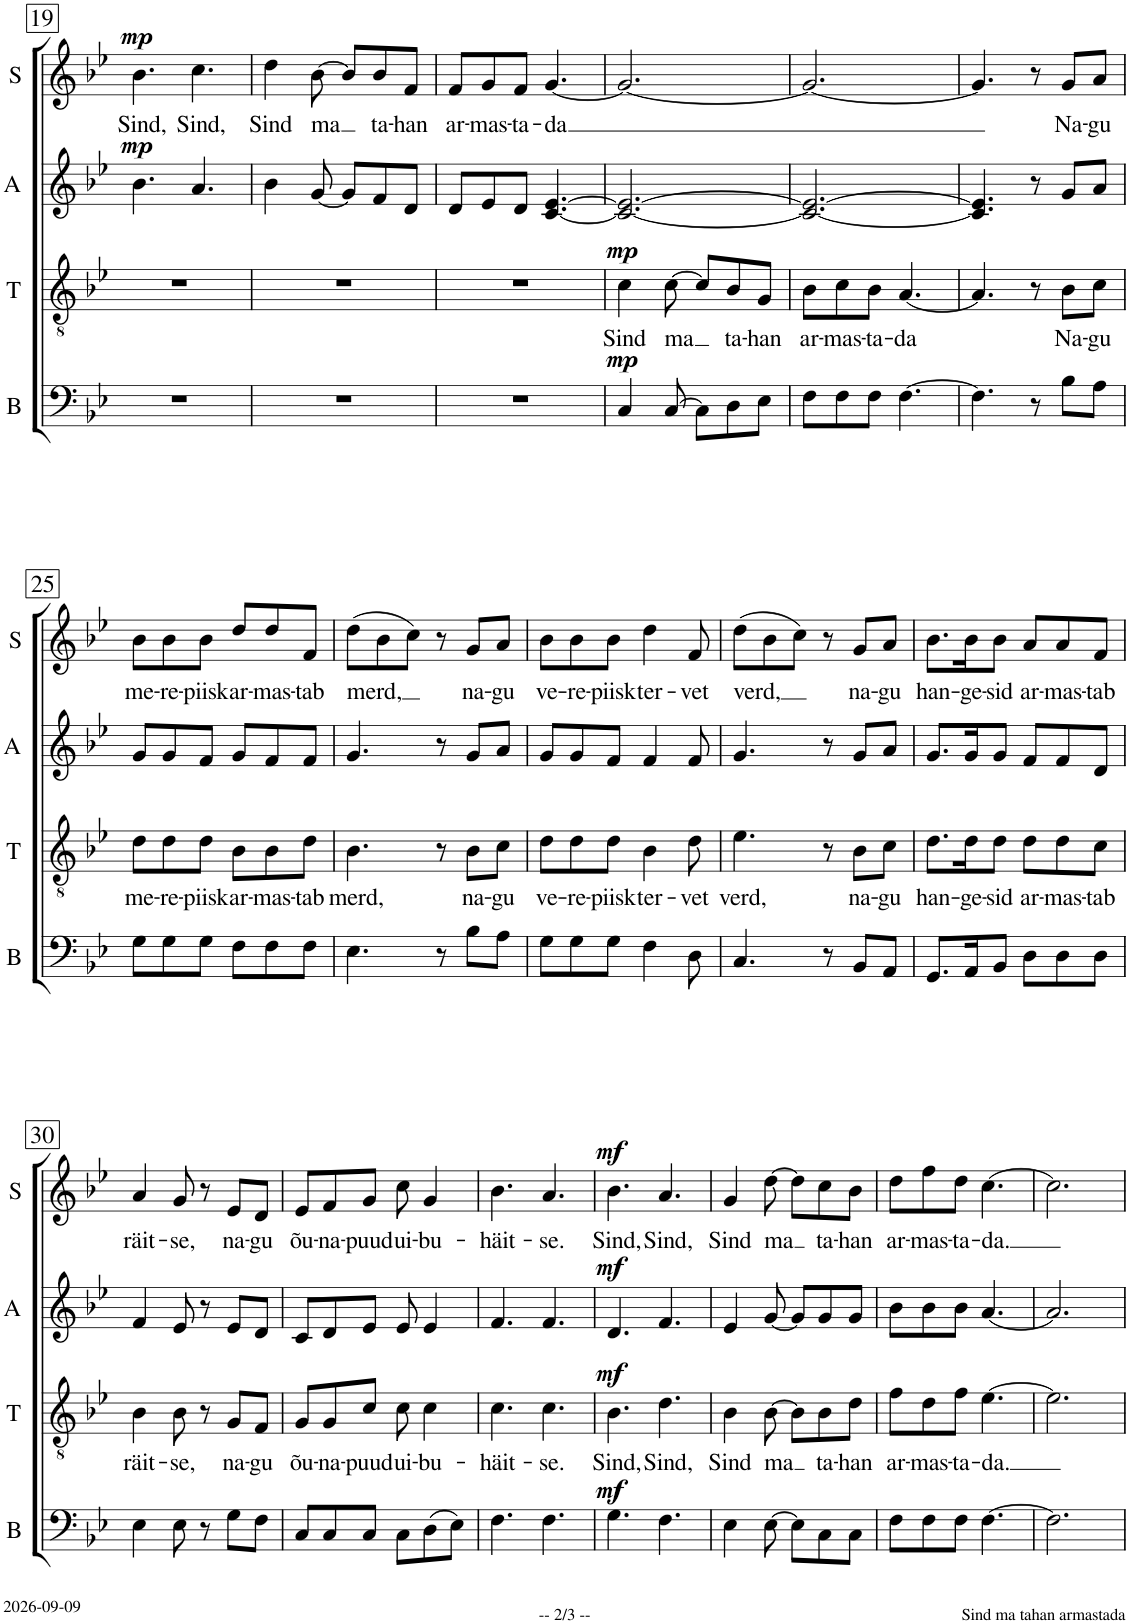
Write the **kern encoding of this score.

**kern	**dynam	**kern	**text	**dynam	**kern	**dynam	**kern	**text	**dynam
*part4	*part4	*part3	*part3	*part3	*part2	*part2	*part1	*part1	*part1
*staff4	*staff4	*staff3	*staff3	*staff3	*staff2	*staff2	*staff1	*staff1	*staff1
*I"B	*	*I"T	*	*	*I"A	*	*I"S	*	*
*I'B	*	*I'T	*	*	*I'A	*	*I'S	*	*
!!LO:PB:g=z
*clefF4	*	*clefGv2	*	*	*clefG2	*	*clefG2	*	*
*	*	*	*	*	*Trd1c2	*	*	*	*
*k[b-e-]	*	*k[b-e-]	*	*	*k[b-e-]	*	*k[b-e-]	*	*
*M6/8	*	*M6/8	*	*	*M6/8	*	*M6/8	*	*
=19	=19	=19	=19	=19	=19	=19	=19	=19	=19
!	!	!	!	!	!	!LO:DY:a	!	!LO:LY:b	!LO:DY:a
2.r	.	2.r	.	.	4.b-\	mp	4.b-\	Sind,	mp
!	!	!	!	!	!	!	!	!LO:LY:b	!
.	.	.	.	.	4.a/	.	4.cc\	Sind,	.
=20	=20	=20	=20	=20	=20	=20	=20	=20	=20
!	!	!	!	!	!	!	!	!LO:LY:b	!
2.r	.	2.r	.	.	4b-\	.	4dd\	Sind	.
!	!	!	!	!	!	!	!	!LO:LY:b	!
.	.	.	.	.	[8g/	.	[8b-\	ma	.
.	.	.	.	.	8g/L]	.	8b-/L]	.	.
!	!	!	!	!	!	!	!	!LO:LY:b	!
.	.	.	.	.	8f/	.	8b-/	ta-	.
!	!	!	!	!	!	!	!	!LO:LY:b	!
.	.	.	.	.	8d/J	.	8f/J	-han	.
=21	=21	=21	=21	=21	=21	=21	=21	=21	=21
!	!	!	!	!	!	!	!	!LO:LY:b	!
2.r	.	2.r	.	.	8d/L	.	8f/L	ar-	.
!	!	!	!	!	!	!	!	!LO:LY:b	!
.	.	.	.	.	8e-/	.	8g/	-mas-	.
!	!	!	!	!	!	!	!	!LO:LY:b	!
.	.	.	.	.	8d/J	.	8f/J	-ta-	.
!	!	!	!	!	!	!	!	!LO:LY:b	!
.	.	.	.	.	[4.c/ [4.e-/	.	[4.g/	-da	.
=22	=22	=22	=22	=22	=22	=22	=22	=22	=22
!	!LO:DY:a	!	!LO:LY:b	!LO:DY:a	!	!	!	!	!
4C/	mp	4c\	Sind	mp	2.c/_ 2.e-/_	.	2.g/_	.	.
!	!	!	!LO:LY:b	!	!	!	!	!	!
[8C/	.	[8c\	ma	.	.	.	.	.	.
8C\L]	.	8c/L]	.	.	.	.	.	.	.
!	!	!	!LO:LY:b	!	!	!	!	!	!
8D\	.	8B-/	ta-	.	.	.	.	.	.
!	!	!	!LO:LY:b	!	!	!	!	!	!
8E-\J	.	8G/J	-han	.	.	.	.	.	.
=23	=23	=23	=23	=23	=23	=23	=23	=23	=23
!	!	!	!LO:LY:b	!	!	!	!	!	!
8F\L	.	8B-\L	ar-	.	2.c/_ 2.e-/_	.	2.g/_	.	.
!	!	!	!LO:LY:b	!	!	!	!	!	!
8F\	.	8c\	-mas-	.	.	.	.	.	.
!	!	!	!LO:LY:b	!	!	!	!	!	!
8F\J	.	8B-\J	-ta-	.	.	.	.	.	.
!	!	!	!LO:LY:b	!	!	!	!	!	!
[4.F\	.	[4.A/	-da	.	.	.	.	.	.
=24	=24	=24	=24	=24	=24	=24	=24	=24	=24
4.F\]	.	4.A/]	.	.	4.c/] 4.e-/]	.	4.g/]	.	.
8r	.	8r	.	.	8r	.	8r	.	.
!	!	!	!LO:LY:b	!	!	!	!	!LO:LY:b	!
8B-\L	.	8B-\L	Na-	.	8g/L	.	8g/L	Na-	.
!	!	!	!LO:LY:b	!	!	!	!	!LO:LY:b	!
8A\J	.	8c\J	-gu	.	8a/J	.	8a/J	-gu	.
!!LO:LB:g=z
=25	=25	=25	=25	=25	=25	=25	=25	=25	=25
!	!	!	!LO:LY:b	!	!	!	!	!LO:LY:b	!
8G\L	.	8d\L	me-	.	8g/L	.	8b-\L	me-	.
!	!	!	!LO:LY:b	!	!	!	!	!LO:LY:b	!
8G\	.	8d\	-re-	.	8g/	.	8b-\	-re-	.
!	!	!	!LO:LY:b	!	!	!	!	!LO:LY:b	!
8G\J	.	8d\J	-piisk	.	8f/J	.	8b-\J	-piisk	.
!	!	!	!LO:LY:b	!	!	!	!	!LO:LY:b	!
8F\L	.	8B-\L	ar-	.	8g/L	.	8dd/L	ar-	.
!	!	!	!LO:LY:b	!	!	!	!	!LO:LY:b	!
8F\	.	8B-\	-mas-	.	8f/	.	8dd/	-mas-	.
!	!	!	!LO:LY:b	!	!	!	!	!LO:LY:b	!
8F\J	.	8d\J	-tab	.	8f/J	.	8f/J	-tab	.
=26	=26	=26	=26	=26	=26	=26	=26	=26	=26
!	!	!	!LO:LY:b	!	!	!	!	!LO:LY:b	!
4.E-\	.	4.B-\	merd,	.	4.g/	.	(8dd\L	merd,	.
.	.	.	.	.	.	.	8b-\	.	.
.	.	.	.	.	.	.	8cc\J)	.	.
8r	.	8r	.	.	8r	.	8r	.	.
!	!	!	!LO:LY:b	!	!	!	!	!LO:LY:b	!
8B-\L	.	8B-\L	na-	.	8g/L	.	8g/L	na-	.
!	!	!	!LO:LY:b	!	!	!	!	!LO:LY:b	!
8A\J	.	8c\J	-gu	.	8a/J	.	8a/J	-gu	.
=27	=27	=27	=27	=27	=27	=27	=27	=27	=27
!	!	!	!LO:LY:b	!	!	!	!	!LO:LY:b	!
8G\L	.	8d\L	ve-	.	8g/L	.	8b-\L	ve-	.
!	!	!	!LO:LY:b	!	!	!	!	!LO:LY:b	!
8G\	.	8d\	-re-	.	8g/	.	8b-\	-re-	.
!	!	!	!LO:LY:b	!	!	!	!	!LO:LY:b	!
8G\J	.	8d\J	-piisk	.	8f/J	.	8b-\J	-piisk	.
!	!	!	!LO:LY:b	!	!	!	!	!LO:LY:b	!
4F\	.	4B-\	ter-	.	4f/	.	4dd\	ter-	.
!	!	!	!LO:LY:b	!	!	!	!	!LO:LY:b	!
8D\	.	8d\	-vet	.	8f/	.	8f/	-vet	.
=28	=28	=28	=28	=28	=28	=28	=28	=28	=28
!	!	!	!LO:LY:b	!	!	!	!	!LO:LY:b	!
4.C/	.	4.e-\	verd,	.	4.g/	.	(8dd\L	verd,	.
.	.	.	.	.	.	.	8b-\	.	.
.	.	.	.	.	.	.	8cc\J)	.	.
8r	.	8r	.	.	8r	.	8r	.	.
!	!	!	!LO:LY:b	!	!	!	!	!LO:LY:b	!
8BB-/L	.	8B-\L	na-	.	8g/L	.	8g/L	na-	.
!	!	!	!LO:LY:b	!	!	!	!	!LO:LY:b	!
8AA/J	.	8c\J	-gu	.	8a/J	.	8a/J	-gu	.
=29	=29	=29	=29	=29	=29	=29	=29	=29	=29
!	!	!	!LO:LY:b	!	!	!	!	!LO:LY:b	!
8.GG/L	.	8.d\L	han-	.	8.g/L	.	8.b-\L	han-	.
!	!	!	!LO:LY:b	!	!	!	!	!LO:LY:b	!
16AA/K	.	16d\K	-ge-	.	16g/K	.	16b-\K	-ge-	.
!	!	!	!LO:LY:b	!	!	!	!	!LO:LY:b	!
8BB-/J	.	8d\J	-sid	.	8g/J	.	8b-\J	-sid	.
!	!	!	!LO:LY:b	!	!	!	!	!LO:LY:b	!
8D\L	.	8d\L	ar-	.	8f/L	.	8a/L	ar-	.
!	!	!	!LO:LY:b	!	!	!	!	!LO:LY:b	!
8D\	.	8d\	-mas-	.	8f/	.	8a/	-mas-	.
!	!	!	!LO:LY:b	!	!	!	!	!LO:LY:b	!
8D\J	.	8c\J	-tab	.	8d/J	.	8f/J	-tab	.
!!LO:LB:g=z
=30	=30	=30	=30	=30	=30	=30	=30	=30	=30
!	!	!	!LO:LY:b	!	!	!	!	!LO:LY:b	!
4E-\	.	4B-\	räit-	.	4f/	.	4a/	räit-	.
!	!	!	!LO:LY:b	!	!	!	!	!LO:LY:b	!
8E-\	.	8B-\	-se,	.	8e-/	.	8g/	-se,	.
8r	.	8r	.	.	8r	.	8r	.	.
!	!	!	!LO:LY:b	!	!	!	!	!LO:LY:b	!
8G\L	.	8G/L	na-	.	8e-/L	.	8e-/L	na-	.
!	!	!	!LO:LY:b	!	!	!	!	!LO:LY:b	!
8F\J	.	8F/J	-gu	.	8d/J	.	8d/J	-gu	.
=31	=31	=31	=31	=31	=31	=31	=31	=31	=31
!	!	!	!LO:LY:b	!	!	!	!	!LO:LY:b	!
8C/L	.	8G/L	õu-	.	8c/L	.	8e-/L	õu-	.
!	!	!	!LO:LY:b	!	!	!	!	!LO:LY:b	!
8C/	.	8G/	-na-	.	8d/	.	8f/	-na-	.
!	!	!	!LO:LY:b	!	!	!	!	!LO:LY:b	!
8C/J	.	8c/J	-puud	.	8e-/J	.	8g/J	-puud	.
!	!	!	!LO:LY:b	!	!	!	!	!LO:LY:b	!
8C\L	.	8c\	ui-	.	8e-/	.	8cc\	ui-	.
!	!	!	!LO:LY:b	!	!	!	!	!LO:LY:b	!
(8D\	.	4c\	-bu-	.	4e-/	.	4g/	-bu-	.
8E-\J)	.	.	.	.	.	.	.	.	.
=32	=32	=32	=32	=32	=32	=32	=32	=32	=32
!	!	!	!LO:LY:b	!	!	!	!	!LO:LY:b	!
4.F\	.	4.c\	-häit-	.	4.f/	.	4.b-\	-häit-	.
!	!	!	!LO:LY:b	!	!	!	!	!LO:LY:b	!
4.F\	.	4.c\	-se.	.	4.f/	.	4.a/	-se.	.
=33	=33	=33	=33	=33	=33	=33	=33	=33	=33
!	!LO:DY:a	!	!LO:LY:b	!LO:DY:a	!	!LO:DY:a	!	!LO:LY:b	!LO:DY:a
4.G\	mf	4.B-\	Sind,	mf	4.d/	mf	4.b-\	Sind,	mf
!	!	!	!LO:LY:b	!	!	!	!	!LO:LY:b	!
4.F\	.	4.d\	Sind,	.	4.f/	.	4.a/	Sind,	.
=34	=34	=34	=34	=34	=34	=34	=34	=34	=34
!	!	!	!LO:LY:b	!	!	!	!	!LO:LY:b	!
4E-\	.	4B-\	Sind	.	4e-/	.	4g/	Sind	.
!	!	!	!LO:LY:b	!	!	!	!	!LO:LY:b	!
[8E-\	.	[8B-\	ma	.	[8g/	.	[8dd\	ma	.
8E-\L]	.	8B-\L]	.	.	8g/L]	.	8dd\L]	.	.
!	!	!	!LO:LY:b	!	!	!	!	!LO:LY:b	!
8C\	.	8B-\	ta-	.	8g/	.	8cc\	ta-	.
!	!	!	!LO:LY:b	!	!	!	!	!LO:LY:b	!
8C\J	.	8d\J	-han	.	8g/J	.	8b-\J	-han	.
=35	=35	=35	=35	=35	=35	=35	=35	=35	=35
!	!	!	!LO:LY:b	!	!	!	!	!LO:LY:b	!
8F\L	.	8f\L	ar-	.	8b-\L	.	8dd\L	ar-	.
!	!	!	!LO:LY:b	!	!	!	!	!LO:LY:b	!
8F\	.	8d\	-mas-	.	8b-\	.	8ff\	-mas-	.
!	!	!	!LO:LY:b	!	!	!	!	!LO:LY:b	!
8F\J	.	8f\J	-ta-	.	8b-\J	.	8dd\J	-ta-	.
!	!	!	!LO:LY:b	!	!	!	!	!LO:LY:b	!
[4.F\	.	[4.e-\	-da.	.	[4.a/	.	[4.cc\	-da.	.
=36	=36	=36	=36	=36	=36	=36	=36	=36	=36
2.F\]	.	2.e-\]	.	.	2.a/]	.	2.cc\]	.	.
=	=	=	=	=	=	=	=	=	=
*-	*-	*-	*-	*-	*-	*-	*-	*-	*-
